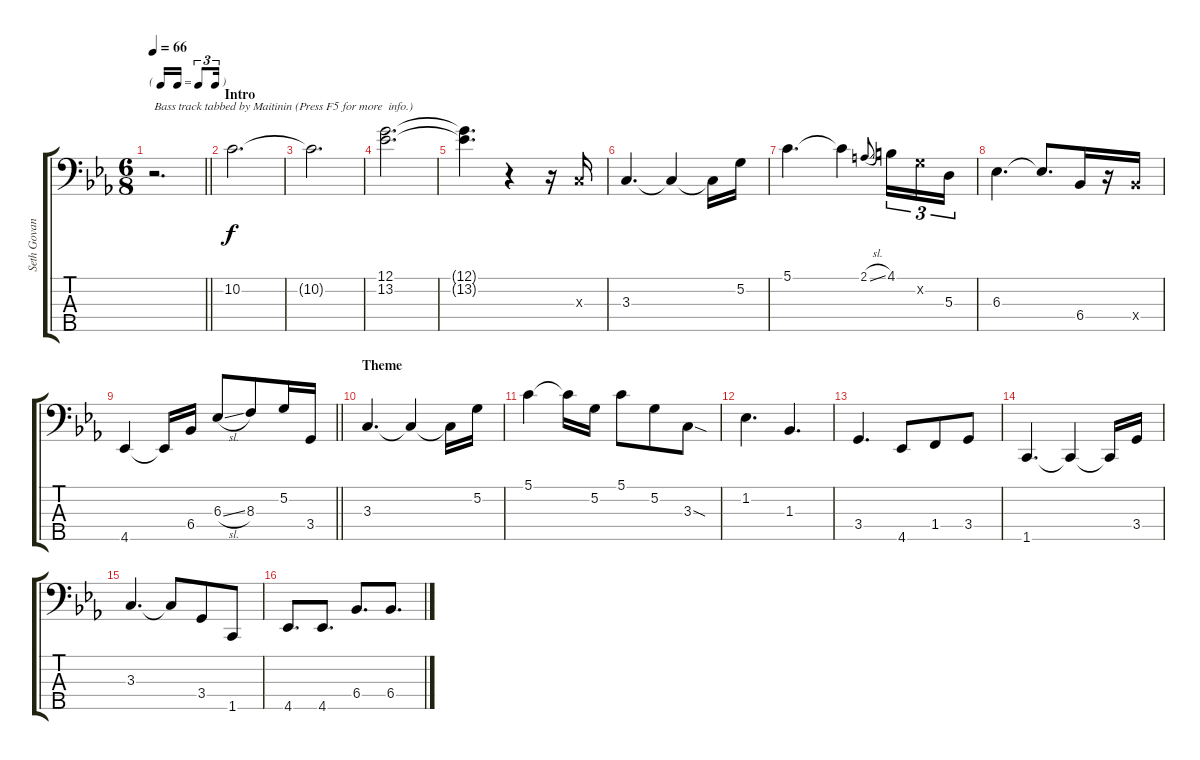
\track ("Seth Govan, 5-stringed Bass" "Seth Govan") {instrument electricbassfinger}
\staff {score tabs}
\tuning (G2 D2 A1 E1 B0) {hide}
\ts (6 8)
\tf triplet16th
\tempo 66
\clef f4
\barLineRight lightlight
\ks cminor
r.2{d txt "Bass track tabbed by Maitinin (Press F5 for more" dy f instrument electricbassfinger} |
\section ("" "Intro")
10.2.2{d} |
10.2{t}.2{d} |
(12.1 13.2).2{d txt " info.)"} |
(12.1{t} 13.2{t}).4{d} r.4 r.16 3.3{x}.16 |
3.3.4{d} 3.3{t}.4 3.3{t}.16 5.2.16 |
5.1.4{d} 5.1{t}.4 2.1{sl}.8{gr onbeat} 4.1.16{tu (3 2)} 5.2{x}.16{tu (3 2)} 5.3.16{tu (3 2)} |
6.3.4{d} 6.3{t}.8{d} 6.4.16 r.16 6.4{x}.16 |
\barLineRight lightlight
4.5.4 4.5{t}.16 6.4.16 6.3{sl}.8 8.3.8 5.2.16 3.4.16 |
\section ("" "Theme")
3.3.4{d} 3.3{t}.4 3.3{t}.16 5.2.16 |
5.1.4 5.1{t}.16 5.2.16 5.1.8 5.2.8 3.3{sod}.8 |
1.2.4{d} 1.3.4{d} |
3.4.4{d} 4.5.8 1.4.8 3.4.8 |
1.5.4{d} 1.5{t}.4 1.5{t}.16 3.4.16 |
3.3.4{d} 3.3{t}.8 3.4.8 1.5.8 |
4.5.8{d} 4.5.8{d} 6.4.8{d} 6.4.8{d}
